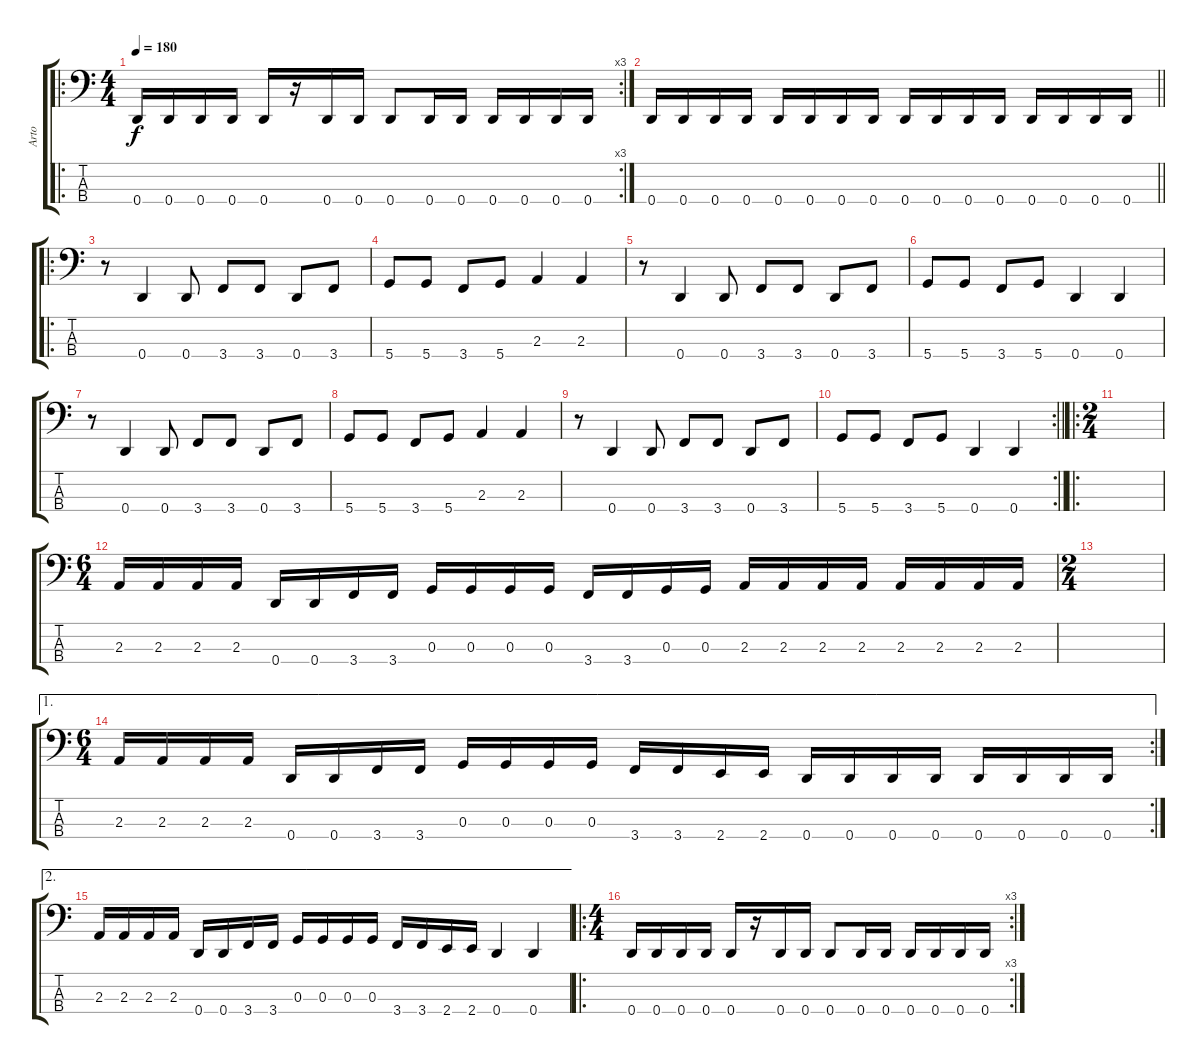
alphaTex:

\track ("Arto" "Arto") {instrument electricbasspick}
\staff {score tabs}
\tuning (F2 C2 G1 D1) {hide}
\ro
\rc 3
\ts (4 4)
\tempo 180
\clef f4
\ks c
0.4.16{dy f} 0.4.16 0.4.16 0.4.16 0.4.16 r.16 0.4.16 0.4.16 0.4.8 0.4.16 0.4.16 0.4.16 0.4.16 0.4.16 0.4.16 |
\barLineRight lightlight
0.4.16 0.4.16 0.4.16 0.4.16 0.4.16 0.4.16 0.4.16 0.4.16 0.4.16 0.4.16 0.4.16 0.4.16 0.4.16 0.4.16 0.4.16 0.4.16 |
\ro
\section ("" "")
r.8{volume 10} 0.4.4 0.4.8 3.4.8 3.4.8 0.4.8 3.4.8 |
5.4.8 5.4.8 3.4.8 5.4.8 2.3.4 2.3.4 |
r.8 0.4.4 0.4.8 3.4.8 3.4.8 0.4.8 3.4.8 |
5.4.8 5.4.8 3.4.8 5.4.8 0.4.4 0.4.4 |
r.8 0.4.4 0.4.8 3.4.8 3.4.8 0.4.8 3.4.8 |
5.4.8 5.4.8 3.4.8 5.4.8 2.3.4 2.3.4 |
r.8 0.4.4 0.4.8 3.4.8 3.4.8 0.4.8 3.4.8 |
\rc 2
\barLineRight lightlight
5.4.8 5.4.8 3.4.8 5.4.8 0.4.4 0.4.4 |
\ro
\ts (2 4)
\section ("" "")
|
\ts (6 4)
2.3.16 2.3.16 2.3.16 2.3.16 0.4.16 0.4.16 3.4.16 3.4.16 0.3.16 0.3.16 0.3.16 0.3.16 3.4.16 3.4.16 0.3.16 0.3.16 2.3.16 2.3.16 2.3.16 2.3.16 2.3.16 2.3.16 2.3.16 2.3.16 |
\ts (2 4)
|
\ae 1
\rc 2
\ts (6 4)
2.3.16 2.3.16 2.3.16 2.3.16 0.4.16 0.4.16 3.4.16 3.4.16 0.3.16 0.3.16 0.3.16 0.3.16 3.4.16 3.4.16 2.4.16 2.4.16 0.4.16 0.4.16 0.4.16 0.4.16 0.4.16 0.4.16 0.4.16 0.4.16 |
\ae 2
2.3.16 2.3.16 2.3.16 2.3.16 0.4.16 0.4.16 3.4.16 3.4.16 0.3.16 0.3.16 0.3.16 0.3.16 3.4.16 3.4.16 2.4.16 2.4.16 0.4.4 0.4.4 |
\ro
\rc 3
\ts (4 4)
0.4.16{volume 14} 0.4.16 0.4.16 0.4.16 0.4.16 r.16 0.4.16 0.4.16 0.4.8 0.4.16 0.4.16 0.4.16 0.4.16 0.4.16 0.4.16
